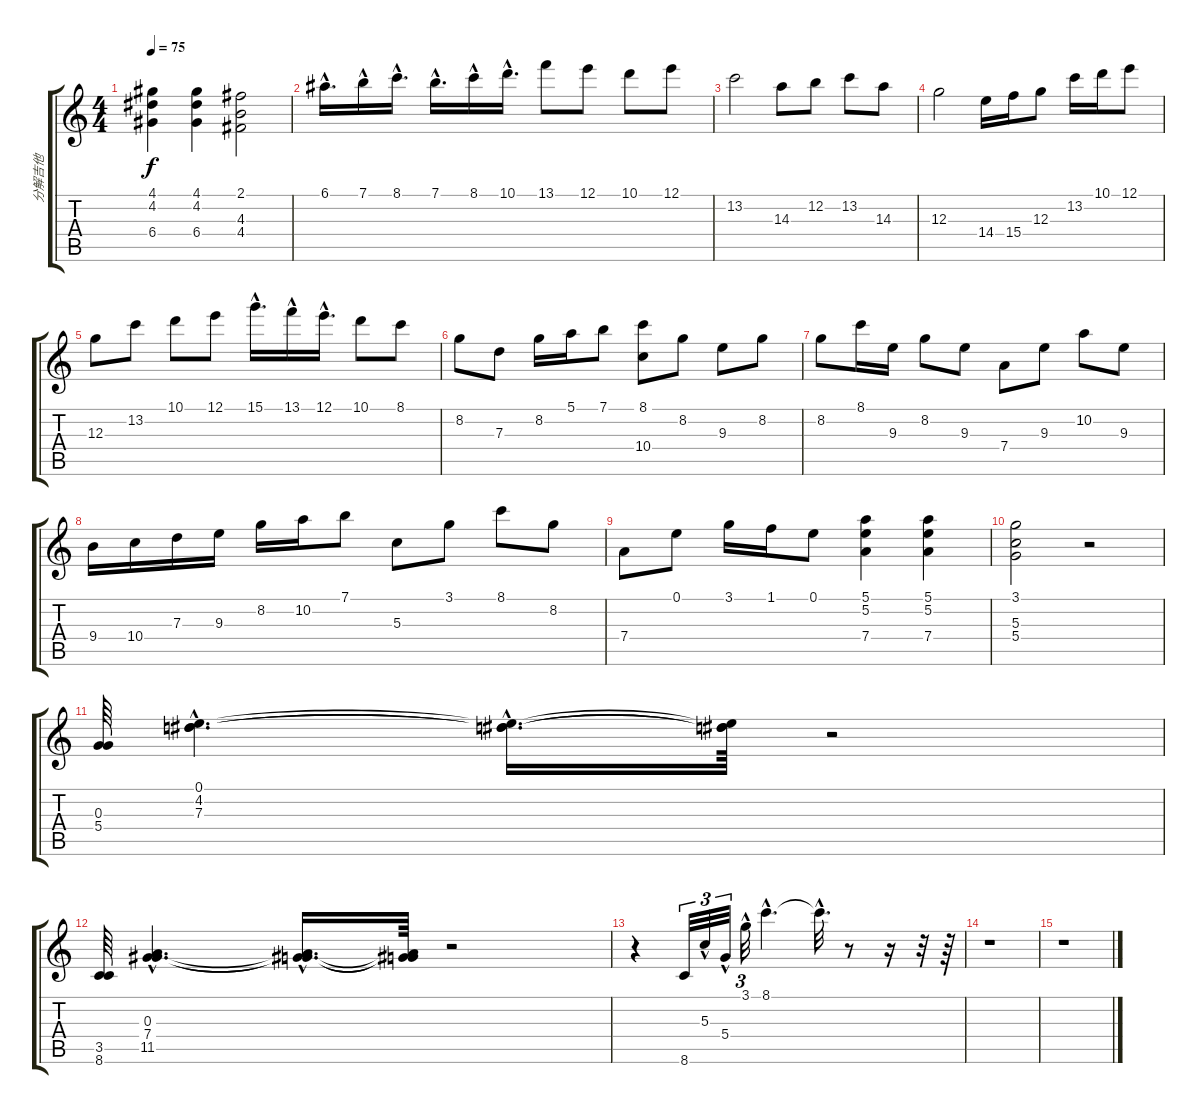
\track ("分解吉他" "分解吉他") {instrument acousticguitarnylon}
\staff {score tabs}
\tuning (E4 B3 G3 D3 A2 E2) {hide}
\ts (4 4)
\tempo 75
\clef g2
\ks c
(4.1 4.2 6.4).4{dy f} (4.1 4.2 6.4).4 (2.1 4.3 4.4).2 |
6.1{hac}.16{d} 7.1{hac}.16 8.1{hac}.16{d} 7.1{hac}.16{d} 8.1{hac}.16 10.1{hac}.16{d} 13.1.8 12.1.8 10.1.8 12.1.8 |
13.2.2 14.3.8 12.2.8 13.2.8 14.3.8 |
12.3.2 14.4.16 15.4.16 12.3.8 13.2.16 10.1.16 12.1.8 |
12.3.8 13.2.8 10.1.8 12.1.8 15.1{hac}.16{d} 13.1{hac}.16 12.1{hac}.16{d} 10.1.8 8.1.8 |
8.2.8 7.3.8 8.2.16 5.1.16 7.1.8 (8.1 10.4).8 8.2.8 9.3.8 8.2.8 |
8.2.8 8.1.16 9.3.16 8.2.8 9.3.8 7.4.8 9.3.8 10.2.8 9.3.8 |
9.4.16 10.4.16 7.3.16 9.3.16 8.2.16 10.2.16 7.1.8 5.3.8 3.1.8 8.1.8 8.2.8 |
7.4.8 0.1.8 3.1.16 1.1.16 0.1.8 (5.1 5.2 7.4).4 (5.1 5.2 7.4).4 |
(3.1 5.3 5.4).2 r.2 |
(0.3 5.4).64 (0.1{hac} 4.2{hac} 7.3{hac}).4{d} (0.1{hac t} 4.2{hac t} 7.3{hac t}).16{d} (0.1{t} 4.2{t} 7.3{t}).64 r.2 |
(3.5 8.6).64 (0.3{hac} 7.4{hac} 11.5{hac}).4{d} (0.3{hac t} 7.4{hac t} 11.5{hac t}).16{d} (0.3{t} 7.4{t} 11.5{t}).64 r.2 |
r.4 8.6.32{tu (3 2)} 5.3{hac}.32{tu (3 2)} 5.4{hac}.32{tu (3 2)} 3.1{hac}.32{tu (3 2)} 8.1{hac}.4{d} 8.1{hac t}.32{d} r.8 r.16 r.32 r.64 |
r.1 |
r.1
